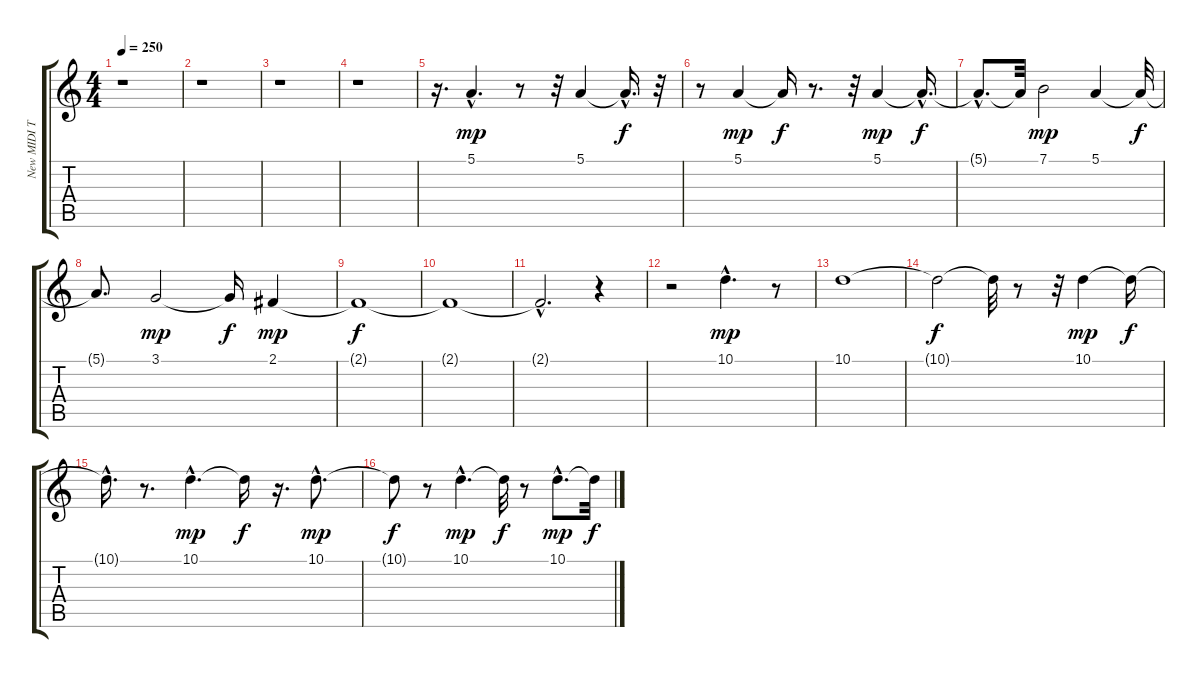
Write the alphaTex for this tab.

\track ("New MIDI Track" "New MIDI T") {instrument clavinet}
\staff {score tabs}
\tuning (E4 B3 G3 D3 A2 E2) {hide}
\ts (4 4)
\tempo 250
\clef g2
\ks c
r.1{dy mp} |
r.1 |
r.1 |
r.1 |
r.16{d} 5.1{hac}.4{d} r.8 r.32 5.1.4 5.1{hac t}.16{d dy f} r.32 |
r.8 5.1.4{dy mp} 5.1{t}.16{dy f} r.8{d} r.32 5.1.4{dy mp} 5.1{hac t}.16{d dy f} |
5.1{hac t}.8{d} 5.1{t}.32 7.1.2{dy mp} 5.1.4 5.1{t}.32{dy f} |
5.1{t}.8{d} 3.1.2{dy mp} 3.1{t}.16{dy f} 2.1.4{dy mp} |
2.1{t}.1{dy f} |
2.1{t}.1 |
2.1{hac t}.2{d} r.4 |
r.2 10.1{hac}.4{d dy mp} r.8 |
10.1.1 |
10.1{t}.2{dy f} 10.1{t}.32 r.8 r.32 10.1.4{dy mp} 10.1{t}.16{dy f} |
10.1{hac t}.16{d} r.8{d} 10.1{hac}.4{d dy mp} 10.1{t}.16{dy f} r.16{d} 10.1{hac}.8{d dy mp} |
10.1{t}.8{dy f} r.8 10.1{hac}.4{d dy mp} 10.1{t}.32{dy f} r.8 10.1{hac}.8{d dy mp} 10.1{t}.32{dy f}
